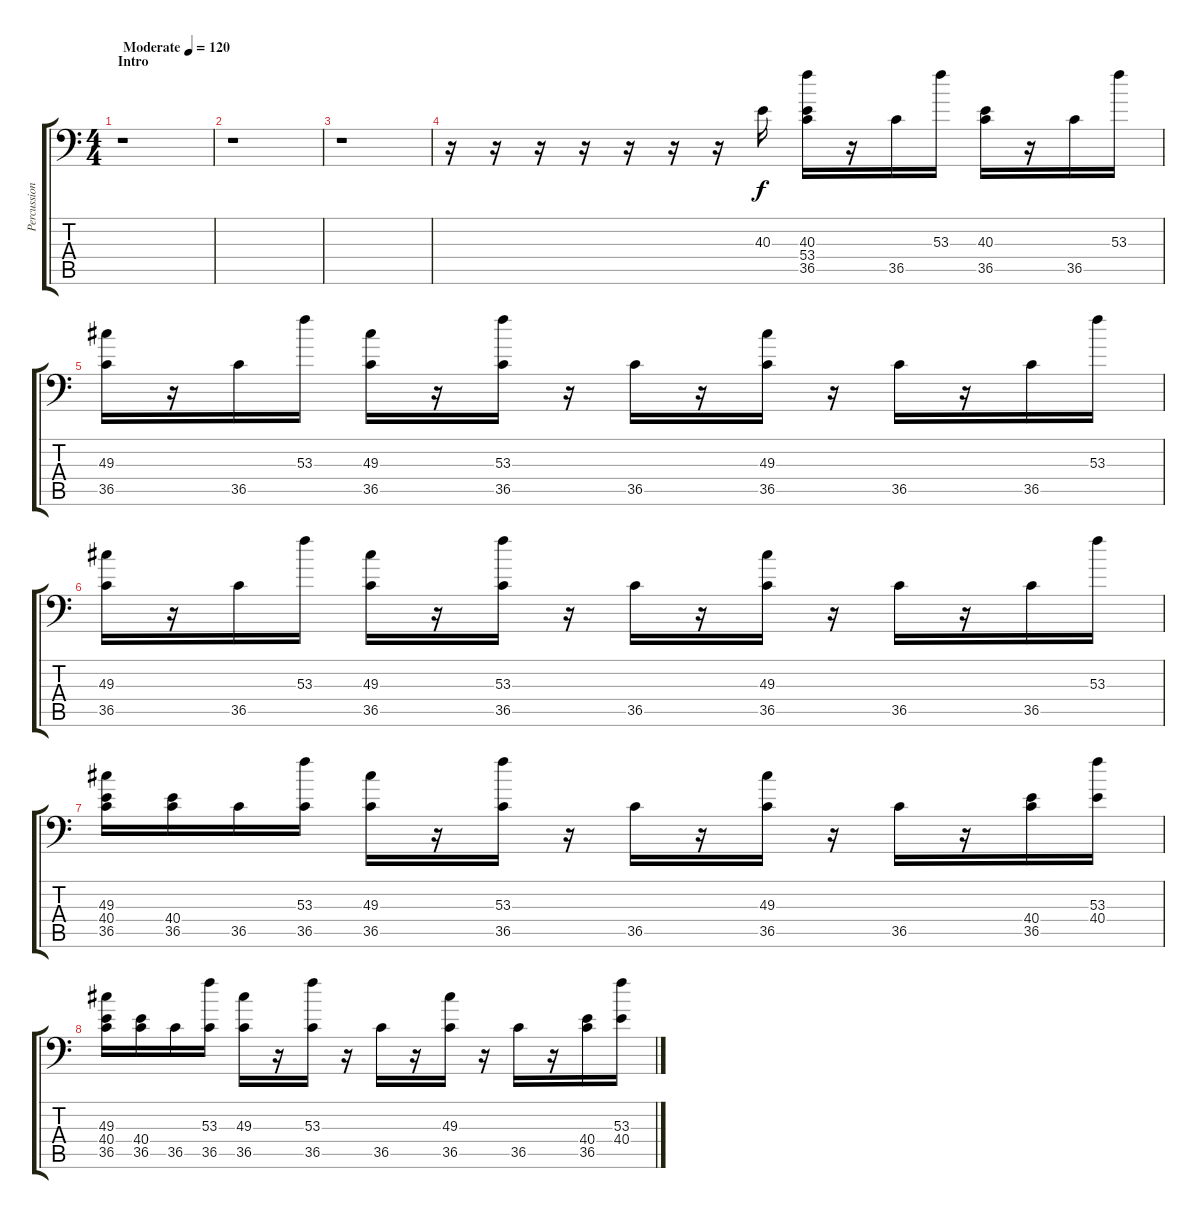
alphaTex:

\track ("Percussion" "Percussion") {instrument acousticgrandpiano}
\staff {score tabs}
\tuning (C-1 C-1 C-1 C-1 C-1 C-1) {hide}
\ts (4 4)
\section ("" "Intro")
\tempo (120 "Moderate")
\clef f4
\ks c
r.1{dy f instrument acousticgrandpiano} |
r.1 |
r.1 |
r.16 r.16 r.16 r.16 r.16 r.16 r.16 40.3.16 (40.3 53.4 36.5).16 r.16 36.5.16 53.3.16 (40.3 36.5).16 r.16 36.5.16 53.3.16 |
(49.3 36.5).16 r.16 36.5.16 53.3.16 (49.3 36.5).16 r.16 (53.3 36.5).16 r.16 36.5.16 r.16 (49.3 36.5).16 r.16 36.5.16 r.16 36.5.16 53.3.16 |
(49.3 36.5).16 r.16 36.5.16 53.3.16 (49.3 36.5).16 r.16 (53.3 36.5).16 r.16 36.5.16 r.16 (49.3 36.5).16 r.16 36.5.16 r.16 36.5.16 53.3.16 |
(49.3 40.4 36.5).16 (40.4 36.5).16 36.5.16 (53.3 36.5).16 (49.3 36.5).16 r.16 (53.3 36.5).16 r.16 36.5.16 r.16 (49.3 36.5).16 r.16 36.5.16 r.16 (40.4 36.5).16 (53.3 40.4).16 |
(49.3 40.4 36.5).16 (40.4 36.5).16 36.5.16 (53.3 36.5).16 (49.3 36.5).16 r.16 (53.3 36.5).16 r.16 36.5.16 r.16 (49.3 36.5).16 r.16 36.5.16 r.16 (40.4 36.5).16 (53.3 40.4).16
